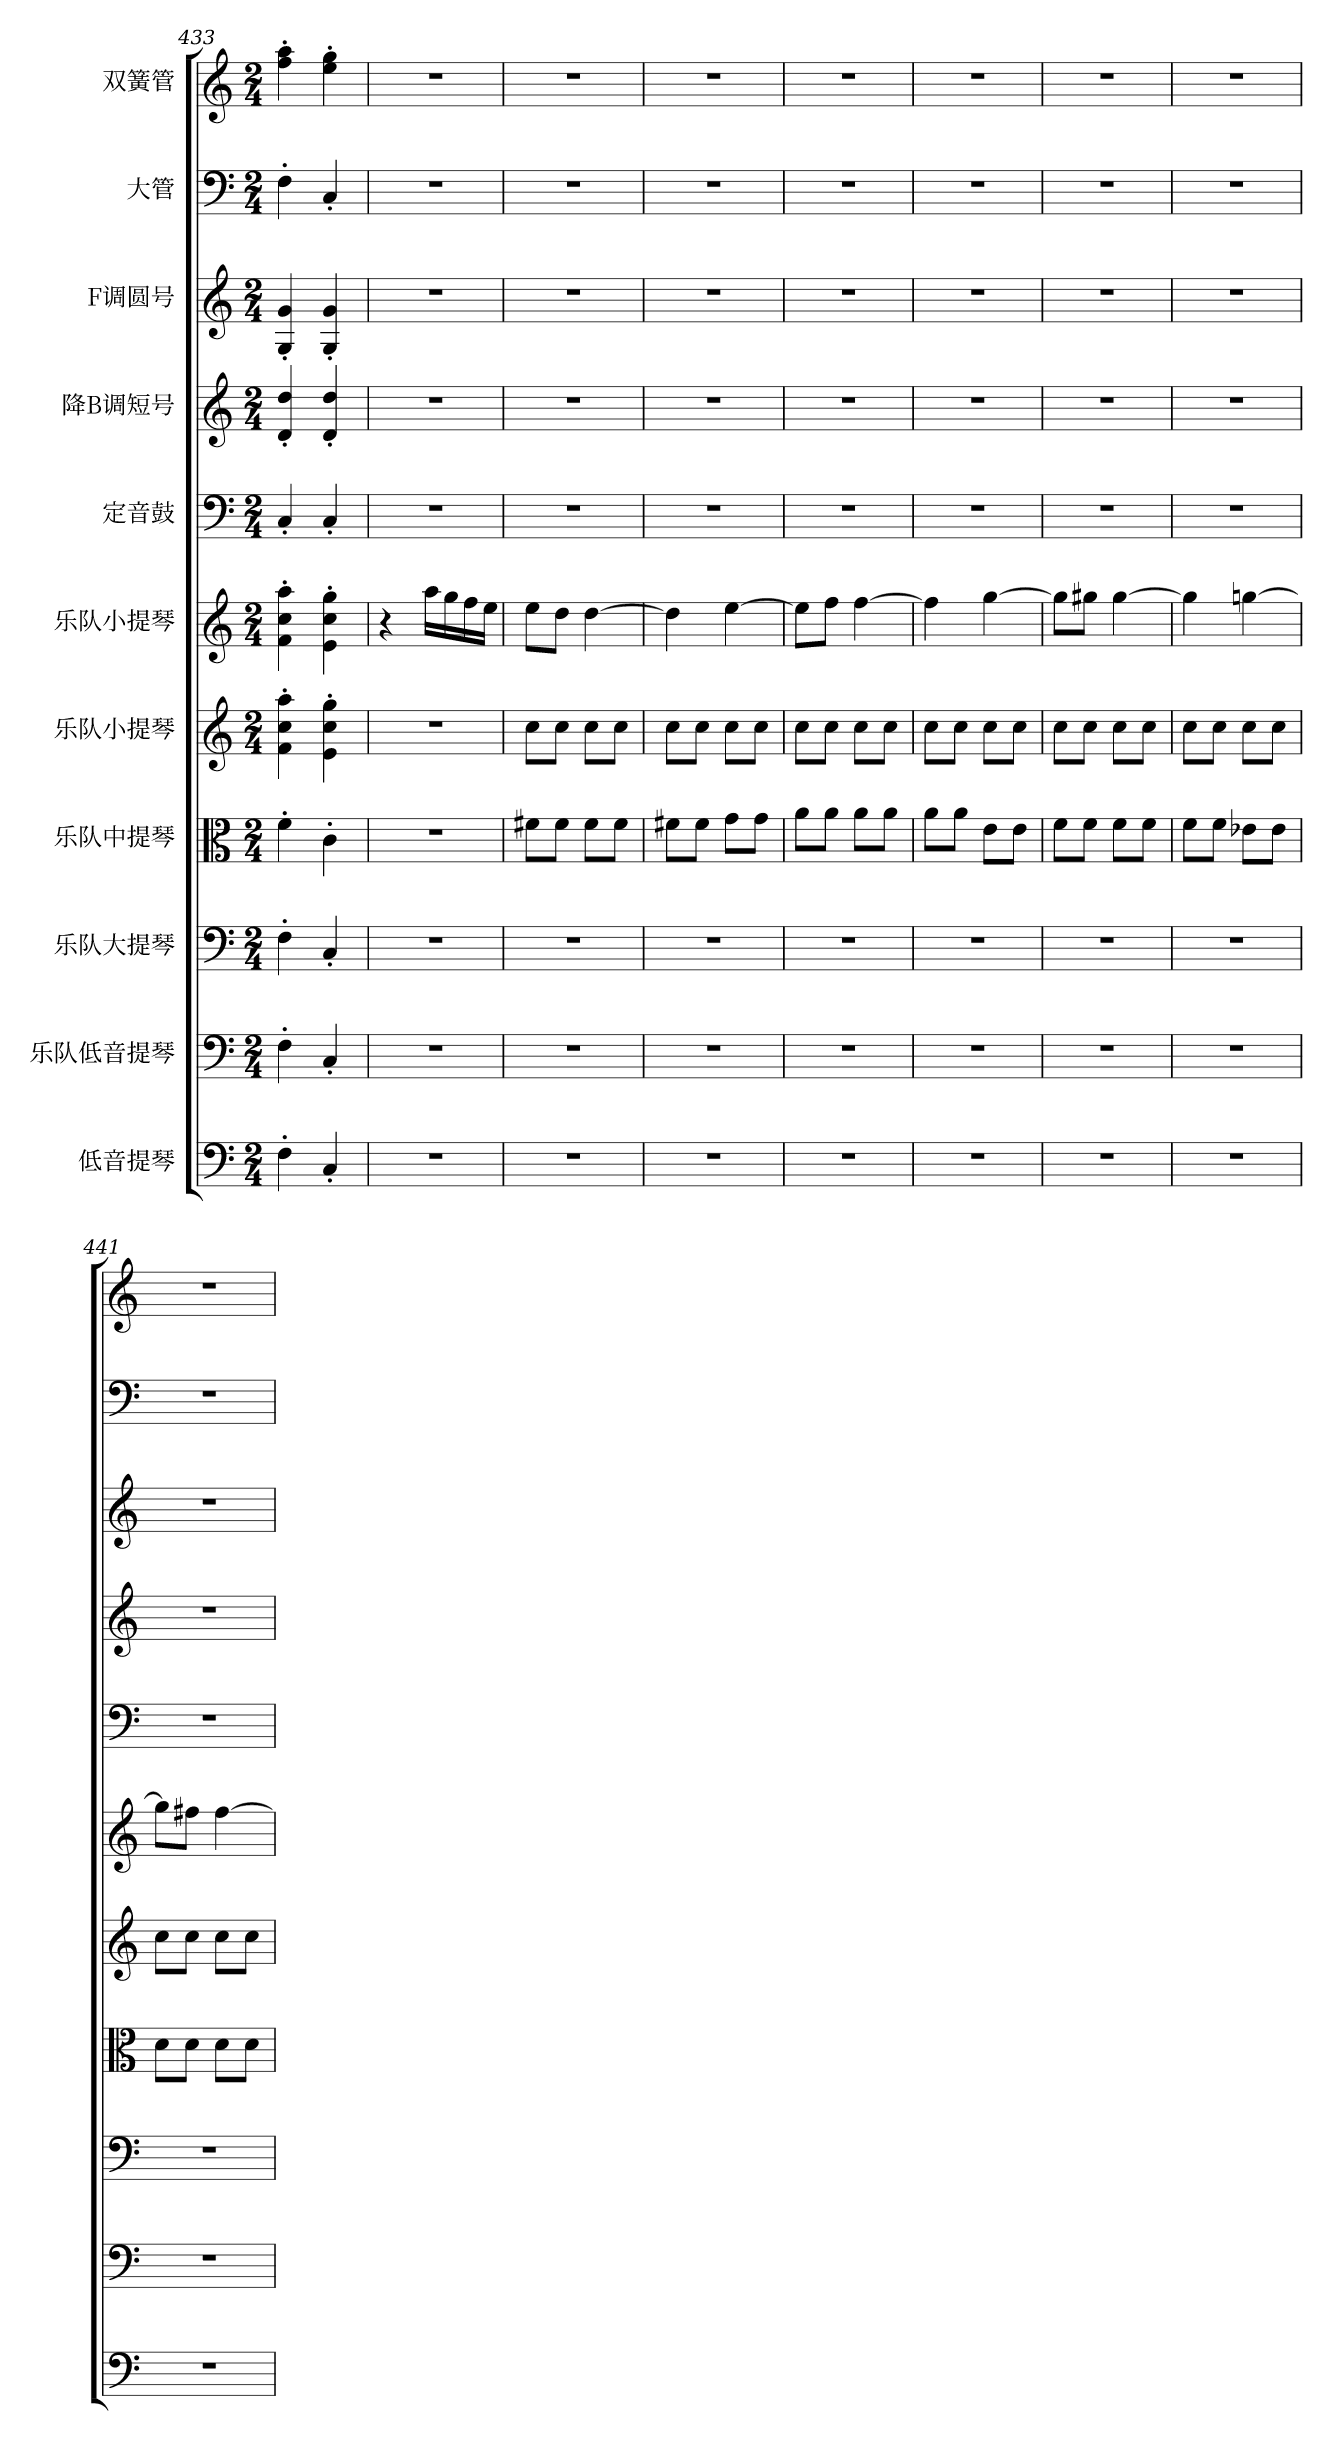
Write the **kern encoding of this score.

**kern	**kern	**kern	**kern	**kern	**kern	**kern	**kern	**kern	**kern	**kern
*part11	*part10	*part9	*part8	*part7	*part6	*part5	*part4	*part3	*part2	*part1
*staff11	*staff10	*staff9	*staff8	*staff7	*staff6	*staff5	*staff4	*staff3	*staff2	*staff1
*I"低音提琴	*I"乐队低音提琴	*I"乐队大提琴	*I"乐队中提琴	*I"乐队小提琴	*I"乐队小提琴	*I"定音鼓	*I"降B调短号	*I"F调圆号	*I"大管	*I"双簧管
*clefF4	*clefF4	*clefF4	*clefC3	*clefG2	*clefG2	*clefF4	*clefG2	*clefG2	*clefF4	*clefG2
*ITrd7c12	*ITrd7c12	*	*	*	*	*	*ITrd1c2	*ITrd4c7	*	*
*k[]	*k[]	*k[]	*k[]	*k[]	*k[]	*k[]	*k[b-e-]	*k[b-]	*k[]	*k[]
*M2/4	*M2/4	*M2/4	*M2/4	*M2/4	*M2/4	*M2/4	*M2/4	*M2/4	*M2/4	*M2/4
=433	=433	=433	=433	=433	=433	=433	=433	=433	=433	=433
4FF'\	4FF'\	4F'\	4f'\	4f\' 4cc\' 4aa\'	4f\' 4cc\' 4aa\'	4C'/	4c/' 4cc/'	4C/' 4c/'	4F'\	4ff\' 4aa\'
4CC'/	4CC'/	4C'/	4c'\	4e\' 4cc\' 4gg\'	4e\' 4cc\' 4gg\'	4C'/	4c/' 4cc/'	4C/' 4c/'	4C'/	4ee\' 4gg\'
=434	=434	=434	=434	=434	=434	=434	=434	=434	=434	=434
2r	2r	2r	2r	2r	4r	2r	2r	2r	2r	2r
.	.	.	.	.	16aa\LL	.	.	.	.	.
.	.	.	.	.	16gg\	.	.	.	.	.
.	.	.	.	.	16ff\	.	.	.	.	.
.	.	.	.	.	16ee\JJ	.	.	.	.	.
=435	=435	=435	=435	=435	=435	=435	=435	=435	=435	=435
2r	2r	2r	8f#X\L	8cc\L	8ee\L	2r	2r	2r	2r	2r
.	.	.	8f#\J	8cc\J	8dd\J	.	.	.	.	.
.	.	.	8f#\L	8cc\L	[4dd\	.	.	.	.	.
.	.	.	8f#\J	8cc\J	.	.	.	.	.	.
=436	=436	=436	=436	=436	=436	=436	=436	=436	=436	=436
2r	2r	2r	8f#X\L	8cc\L	4dd\]	2r	2r	2r	2r	2r
.	.	.	8f#\J	8cc\J	.	.	.	.	.	.
.	.	.	8g\L	8cc\L	[4ee\	.	.	.	.	.
.	.	.	8g\J	8cc\J	.	.	.	.	.	.
=437	=437	=437	=437	=437	=437	=437	=437	=437	=437	=437
2r	2r	2r	8a\L	8cc\L	8ee\L]	2r	2r	2r	2r	2r
.	.	.	8a\J	8cc\J	8ff\J	.	.	.	.	.
.	.	.	8a\L	8cc\L	[4ff\	.	.	.	.	.
.	.	.	8a\J	8cc\J	.	.	.	.	.	.
=438	=438	=438	=438	=438	=438	=438	=438	=438	=438	=438
2r	2r	2r	8a\L	8cc\L	4ff\]	2r	2r	2r	2r	2r
.	.	.	8a\J	8cc\J	.	.	.	.	.	.
.	.	.	8e\L	8cc\L	[4gg\	.	.	.	.	.
.	.	.	8e\J	8cc\J	.	.	.	.	.	.
=439	=439	=439	=439	=439	=439	=439	=439	=439	=439	=439
2r	2r	2r	8f\L	8cc\L	8gg\L]	2r	2r	2r	2r	2r
.	.	.	8f\J	8cc\J	8gg#X\J	.	.	.	.	.
.	.	.	8f\L	8cc\L	[4gg#\	.	.	.	.	.
.	.	.	8f\J	8cc\J	.	.	.	.	.	.
!!LO:PB:g=z
=440	=440	=440	=440	=440	=440	=440	=440	=440	=440	=440
2r	2r	2r	8f\L	8cc\L	4gg#\]	2r	2r	2r	2r	2r
.	.	.	8f\J	8cc\J	.	.	.	.	.	.
.	.	.	8e-X\L	8cc\L	[4ggn\	.	.	.	.	.
.	.	.	8e-\J	8cc\J	.	.	.	.	.	.
=441	=441	=441	=441	=441	=441	=441	=441	=441	=441	=441
2r	2r	2r	8d\L	8cc\L	8gg\L]	2r	2r	2r	2r	2r
.	.	.	8d\J	8cc\J	8ff#X\J	.	.	.	.	.
.	.	.	8d\L	8cc\L	[4ff#\	.	.	.	.	.
.	.	.	8d\J	8cc\J	.	.	.	.	.	.
=	=	=	=	=	=	=	=	=	=	=
*-	*-	*-	*-	*-	*-	*-	*-	*-	*-	*-
